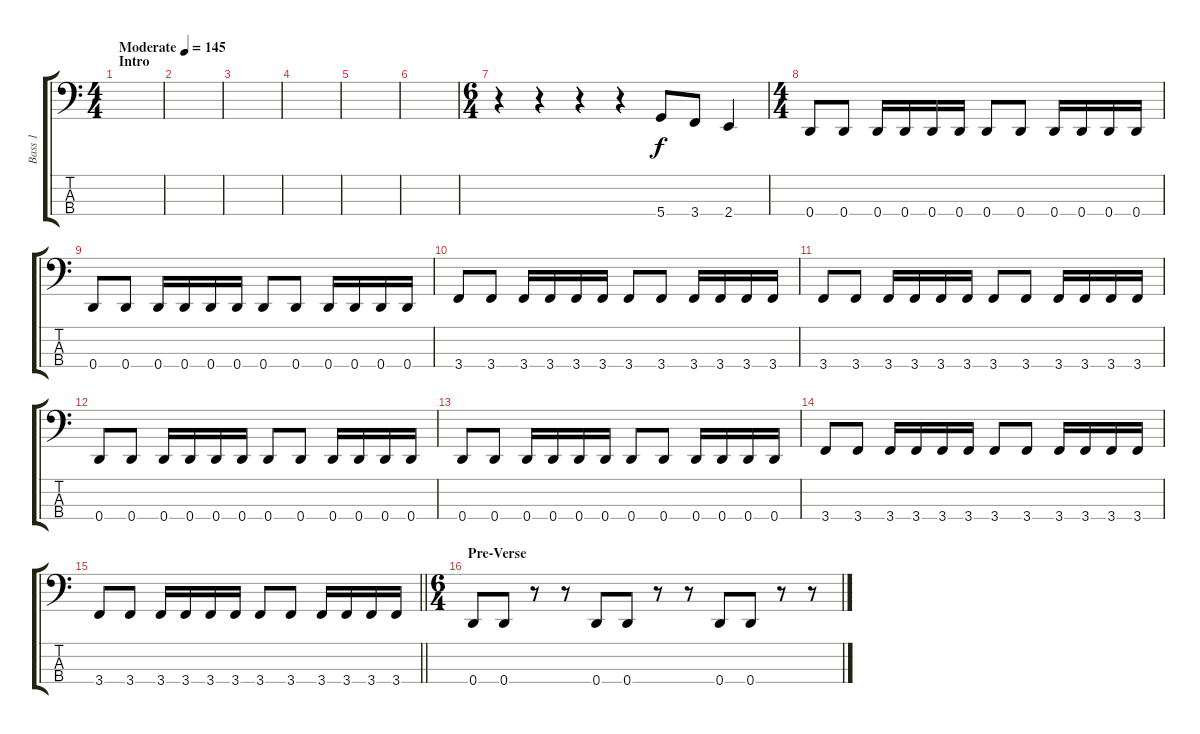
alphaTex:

\track ("Bass 1" "Bass 1") {instrument electricbassfinger}
\staff {score tabs}
\tuning (G2 D2 A1 D1) {hide}
\ts (4 4)
\section ("" "Intro")
\tempo (145 "Moderate")
\clef f4
\ks c
|
|
|
|
|
|
\ts (6 4)
r.4 r.4 r.4 r.4 5.4.8 3.4.8 2.4.4 |
\ts (4 4)
0.4.8 0.4.8 0.4.16 0.4.16 0.4.16 0.4.16 0.4.8 0.4.8 0.4.16 0.4.16 0.4.16 0.4.16 |
0.4.8 0.4.8 0.4.16 0.4.16 0.4.16 0.4.16 0.4.8 0.4.8 0.4.16 0.4.16 0.4.16 0.4.16 |
3.4.8 3.4.8 3.4.16 3.4.16 3.4.16 3.4.16 3.4.8 3.4.8 3.4.16 3.4.16 3.4.16 3.4.16 |
3.4.8 3.4.8 3.4.16 3.4.16 3.4.16 3.4.16 3.4.8 3.4.8 3.4.16 3.4.16 3.4.16 3.4.16 |
0.4.8 0.4.8 0.4.16 0.4.16 0.4.16 0.4.16 0.4.8 0.4.8 0.4.16 0.4.16 0.4.16 0.4.16 |
0.4.8 0.4.8 0.4.16 0.4.16 0.4.16 0.4.16 0.4.8 0.4.8 0.4.16 0.4.16 0.4.16 0.4.16 |
3.4.8 3.4.8 3.4.16 3.4.16 3.4.16 3.4.16 3.4.8 3.4.8 3.4.16 3.4.16 3.4.16 3.4.16 |
\barLineRight lightlight
3.4.8 3.4.8 3.4.16 3.4.16 3.4.16 3.4.16 3.4.8 3.4.8 3.4.16 3.4.16 3.4.16 3.4.16 |
\ts (6 4)
\section ("" "Pre-Verse")
0.4.8 0.4.8 r.8 r.8 0.4.8 0.4.8 r.8 r.8 0.4.8 0.4.8 r.8 r.8
